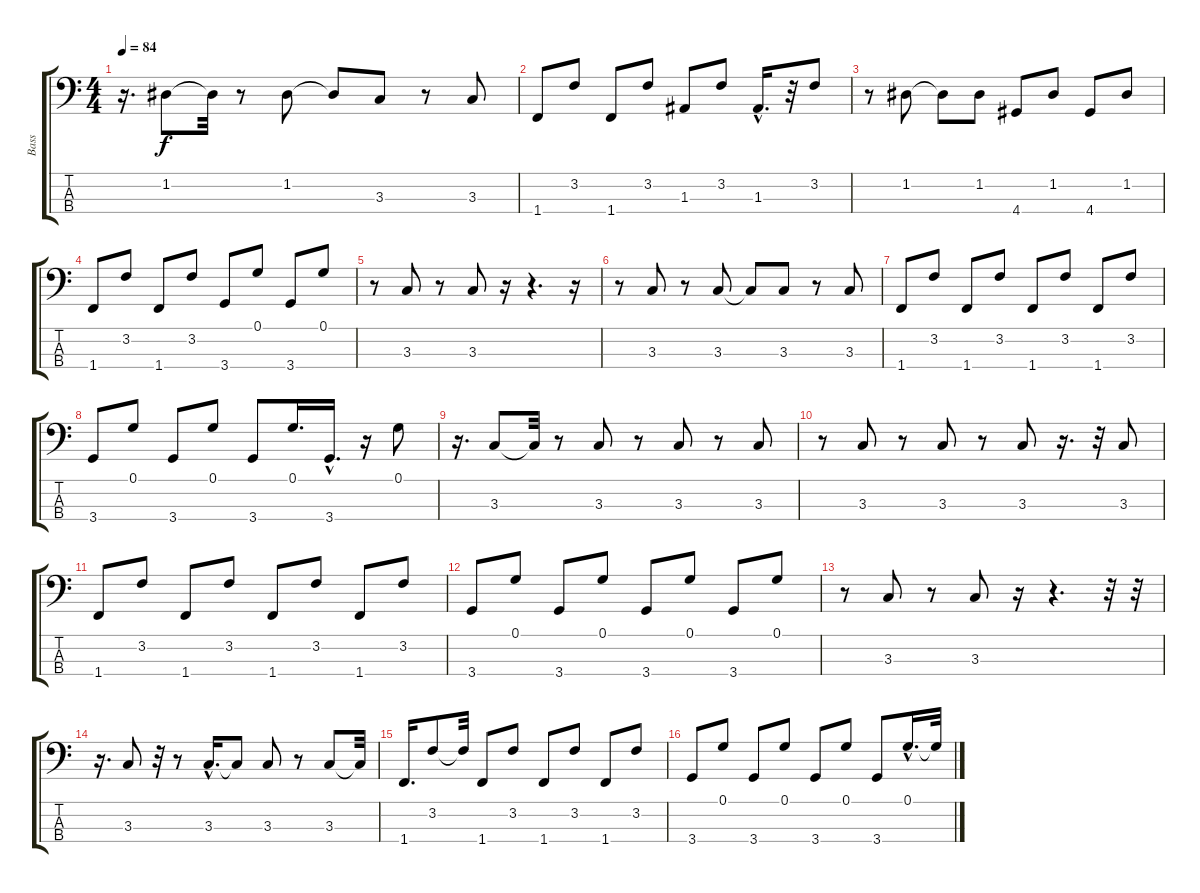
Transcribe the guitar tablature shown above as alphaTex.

\track ("Bass" "Bass") {instrument electricbassfinger}
\staff {score tabs}
\tuning (G2 D2 A1 E1) {hide}
\ts (4 4)
\tempo 84
\clef f4
\ks c
r.16{d dy f} 1.2.8 1.2{t}.32 r.8 1.2.8 1.2{t}.8 3.3.8 r.8 3.3.8 |
1.4.8 3.2.8 1.4.8 3.2.8 1.3.8 3.2.8 1.3{hac}.16{d} r.32 3.2.8 |
r.8 1.2.8 1.2{t}.8 1.2.8 4.4.8 1.2.8 4.4.8 1.2.8 |
1.4.8 3.2.8 1.4.8 3.2.8 3.4.8 0.1.8 3.4.8 0.1.8 |
r.8 3.3.8 r.8 3.3.8 r.16 r.4{d} r.16 |
r.8 3.3.8 r.8 3.3.8 3.3{t}.8 3.3.8 r.8 3.3.8 |
1.4.8 3.2.8 1.4.8 3.2.8 1.4.8 3.2.8 1.4.8 3.2.8 |
3.4.8 0.1.8 3.4.8 0.1.8 3.4.8 0.1.16{d} 3.4{hac}.16{d} r.16 0.1.8 |
r.16{d} 3.3.8 3.3{t}.32 r.8 3.3.8 r.8 3.3.8 r.8 3.3.8 |
r.8 3.3.8 r.8 3.3.8 r.8 3.3.8 r.16{d} r.32 3.3.8 |
1.4.8 3.2.8 1.4.8 3.2.8 1.4.8 3.2.8 1.4.8 3.2.8 |
3.4.8 0.1.8 3.4.8 0.1.8 3.4.8 0.1.8 3.4.8 0.1.8 |
r.8 3.3.8 r.8 3.3.8 r.16 r.4{d} r.32 r.32 |
r.16{d} 3.3.8 r.32 r.8 3.3{hac}.16{d} 3.3{t}.8 3.3.8 r.8 3.3.8 3.3{t}.32 |
1.4.16{d} 3.2.8 3.2{t}.32 1.4.8 3.2.8 1.4.8 3.2.8 1.4.8 3.2.8 |
3.4.8 0.1.8 3.4.8 0.1.8 3.4.8 0.1.8 3.4.8 0.1{hac}.16{d} 0.1{t}.32
